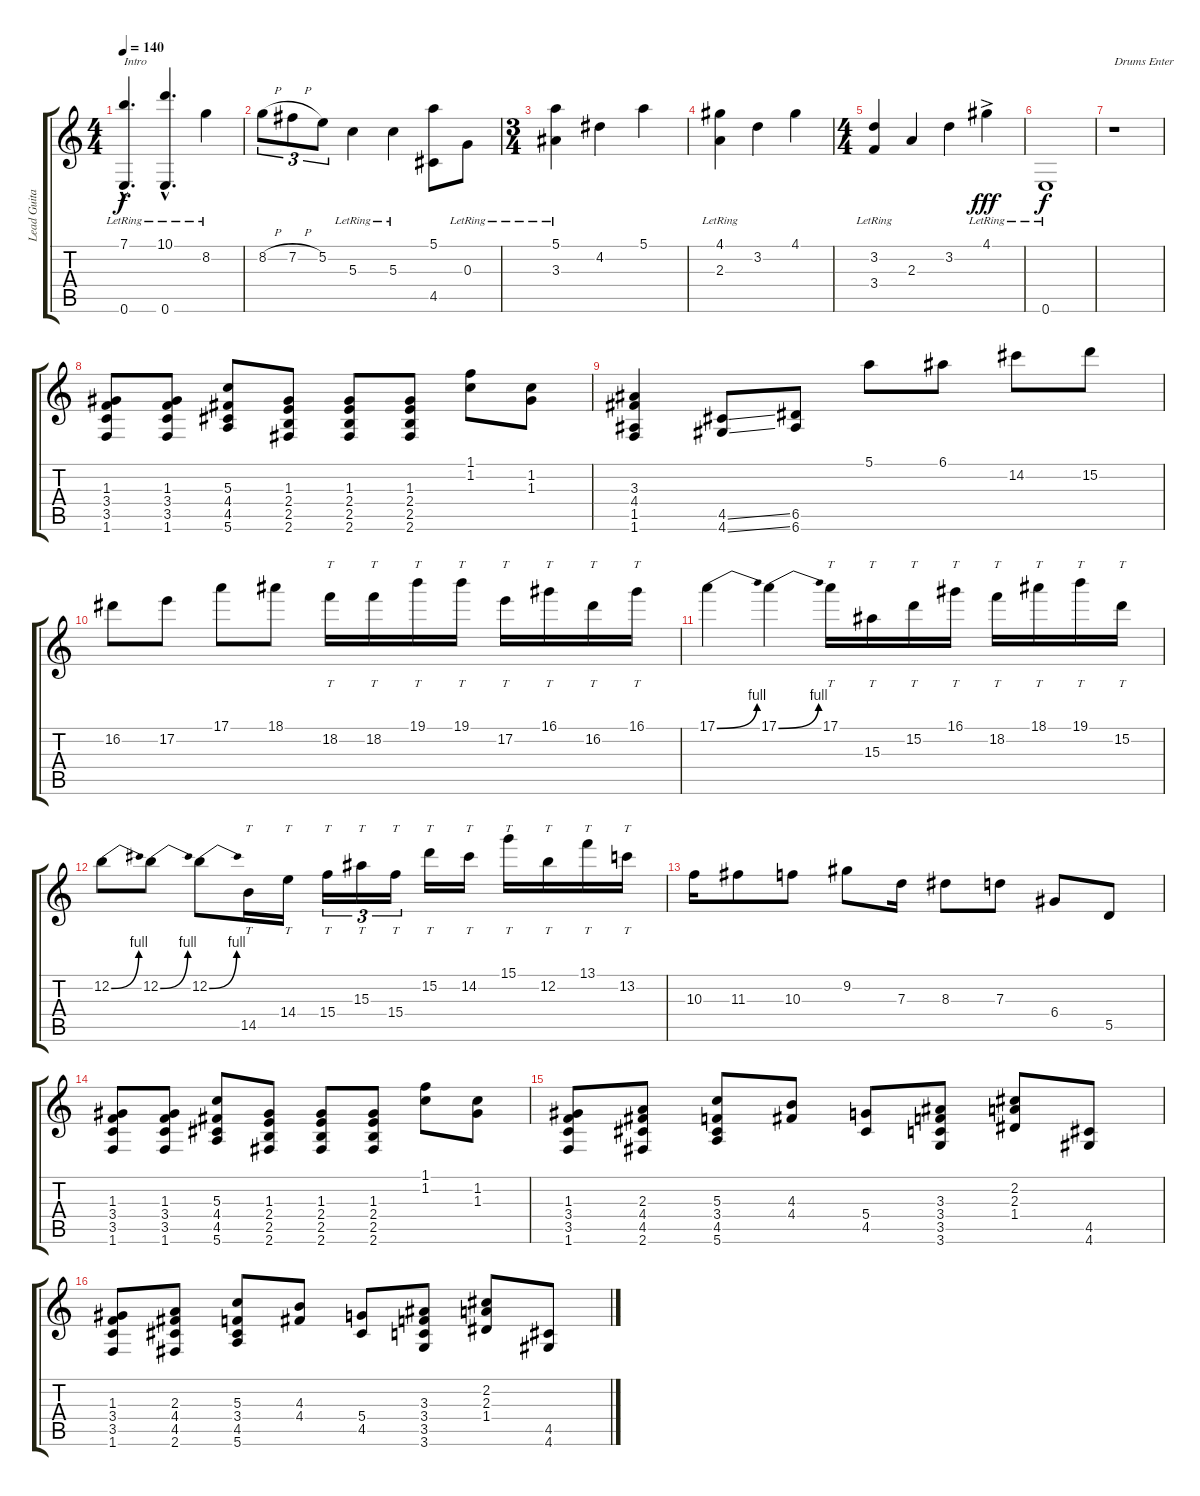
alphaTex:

\track ("Lead Guitar (Nick)" "Lead Guita") {instrument distortionguitar}
\staff {score tabs}
\tuning (E4 B3 G3 D3 A2 E2) {hide}
\ts (4 4)
\tempo 140
\clef g2
\ks c
(7.1{hac lr} 0.6{hac lr}).4{d txt "Intro" dy f instrument distortionguitar} (10.1{hac lr} 0.6{hac lr}).4{d} 8.2{lr}.4 |
8.2{h}.8{tu (3 2)} 7.2{h}.8{tu (3 2)} 5.2.8{tu (3 2)} 5.3{lr}.4 5.3{lr}.4 (5.1 4.5).8 0.3{lr}.8 |
\ts (3 4)
(5.1{lr} 3.3{lr}).4 4.2.4 5.1.4 |
(4.1{lr} 2.3{lr}).4 3.2.4 4.1.4 |
\ts (4 4)
(3.2{lr} 3.4{lr}).4 2.3.4 3.2.4 4.1{ac lr}.4{dy fff} |
0.6{lr}.1{dy f} |
r.1{txt "Drums Enter"} |
(1.3 3.4 3.5 1.6).8 (1.3 3.4 3.5 1.6).8 (5.3 4.4 4.5 5.6).8 (1.3 2.4 2.5 2.6).8 (1.3 2.4 2.5 2.6).8 (1.3 2.4 2.5 2.6).8 (1.1 1.2).8 (1.2 1.3).8 |
(3.3 4.4 1.5 1.6).4 (4.5{ss} 4.6{ss}).8 (6.5 6.6).8 5.1.8 6.1.8 14.2.8 15.2.8 |
16.2.8 17.2.8 17.1.8 18.1.8 18.2.16{tt} 18.2.16{tt} 19.1.16{tt} 19.1.16{tt} 17.2.16{tt} 16.1.16{tt} 16.2.16{tt} 16.1.16{tt} |
17.1{be (bend 0 0 60 4)}.4 17.1{be (bend 0 0 60 4)}.4 17.1.16{tt} 15.3.16{tt} 15.2.16{tt} 16.1.16{tt} 18.2.16{tt} 18.1.16{tt} 19.1.16{tt} 15.2.16{tt} |
12.2{be (bend 0 0 60 4)}.8 12.2{be (bend 0 0 60 4)}.8 12.2{be (bend 0 0 60 4)}.8 14.5.16{tt} 14.4.16{tt} 15.4.16{tt tu (3 2)} 15.3.16{tt tu (3 2)} 15.4.16{tt tu (3 2)} 15.2.16{tt} 14.2.16{tt} 15.1.16{tt} 12.2.16{tt} 13.1.16{tt} 13.2.16{tt} |
10.3.16 11.3.8 10.3.8 9.2.8 7.3.16 8.3.8 7.3.8 6.4.8 5.5.8 |
(1.3 3.4 3.5 1.6).8 (1.3 3.4 3.5 1.6).8 (5.3 4.4 4.5 5.6).8 (1.3 2.4 2.5 2.6).8 (1.3 2.4 2.5 2.6).8 (1.3 2.4 2.5 2.6).8 (1.1 1.2).8 (1.2 1.3).8 |
(1.3 3.4 3.5 1.6).8 (2.3 4.4 4.5 2.6).8 (5.3 3.4 4.5 5.6).8 (4.3 4.4).8 (5.4 4.5).8 (3.3 3.4 3.5 3.6).8 (2.2 2.3 1.4).8 (4.5 4.6).8 |
(1.3 3.4 3.5 1.6).8 (2.3 4.4 4.5 2.6).8 (5.3 3.4 4.5 5.6).8 (4.3 4.4).8 (5.4 4.5).8 (3.3 3.4 3.5 3.6).8 (2.2 2.3 1.4).8 (4.5 4.6).8
